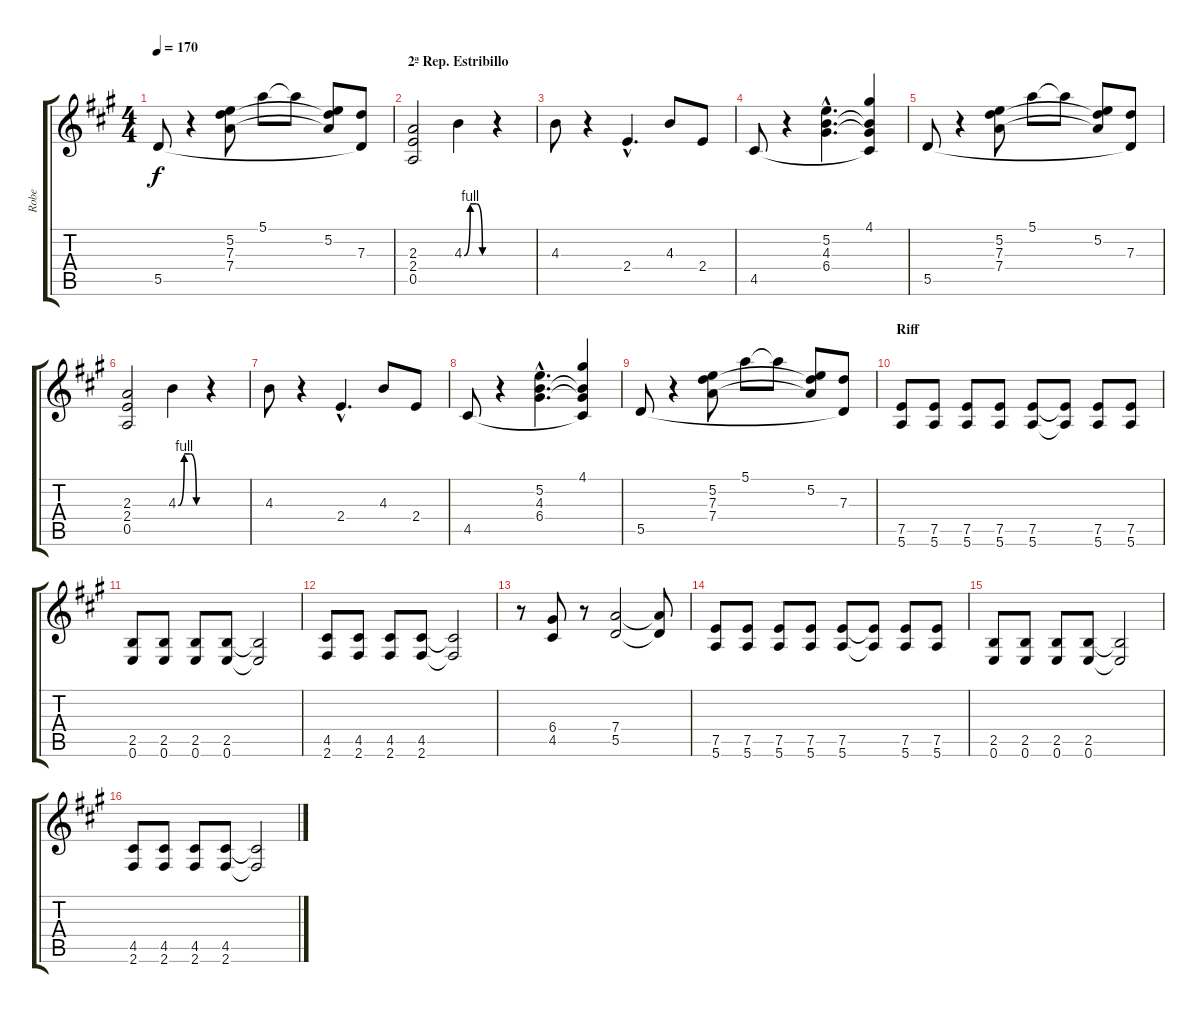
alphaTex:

\track ("Robe" "Robe") {instrument distortionguitar}
\staff {score tabs}
\tuning (E4 B3 G3 D3 A2 E2) {hide}
\ts (4 4)
\tempo 170
\clef g2
\ks a
5.5.8{dy f} r.4 (5.2 7.3 7.4).8 5.1.8 5.1{t}.8 (5.2 7.3{t} 7.4{t}).8 (7.3 5.5{t}).8 |
\section ("" "2ª Rep. Estribillo")
(2.3 2.4 0.5).2 4.3{be (custom 0 0 15 4 30 4 45 0 60 0)}.4 r.4 |
4.3.8 r.4 2.4{hac}.4{d} 4.3.8 2.4.8 |
4.5.8 r.4 (5.2{hac} 4.3{hac} 6.4{hac}).4{d} (4.1 4.3{t} 6.4{t} 4.5{t}).4 |
5.5.8 r.4 (5.2 7.3 7.4).8 5.1.8 5.1{t}.8 (5.2 7.3{t} 7.4{t}).8 (7.3 5.5{t}).8 |
(2.3 2.4 0.5).2 4.3{be (custom 0 0 15 4 30 4 45 0 60 0)}.4 r.4 |
4.3.8 r.4 2.4{hac}.4{d} 4.3.8 2.4.8 |
4.5.8 r.4 (5.2{hac} 4.3{hac} 6.4{hac}).4{d} (4.1 4.3{t} 6.4{t} 4.5{t}).4 |
5.5.8 r.4 (5.2 7.3 7.4).8 5.1.8 5.1{t}.8 (5.2 7.3{t} 7.4{t}).8 (7.3 5.5{t}).8 |
\section ("" "Riff")
(7.5 5.6).8 (7.5 5.6).8 (7.5 5.6).8 (7.5 5.6).8 (7.5 5.6).8 (7.5{t} 5.6{t}).8 (7.5 5.6).8 (7.5 5.6).8 |
(2.5 0.6).8 (2.5 0.6).8 (2.5 0.6).8 (2.5 0.6).8 (2.5{t} 0.6{t}).2 |
(4.5 2.6).8 (4.5 2.6).8 (4.5 2.6).8 (4.5 2.6).8 (4.5{t} 2.6{t}).2 |
r.8 (6.4 4.5).8 r.8 (7.4 5.5).2 (7.4{t} 5.5{t}).8 |
(7.5 5.6).8 (7.5 5.6).8 (7.5 5.6).8 (7.5 5.6).8 (7.5 5.6).8 (7.5{t} 5.6{t}).8 (7.5 5.6).8 (7.5 5.6).8 |
(2.5 0.6).8 (2.5 0.6).8 (2.5 0.6).8 (2.5 0.6).8 (2.5{t} 0.6{t}).2 |
(4.5 2.6).8 (4.5 2.6).8 (4.5 2.6).8 (4.5 2.6).8 (4.5{t} 2.6{t}).2
